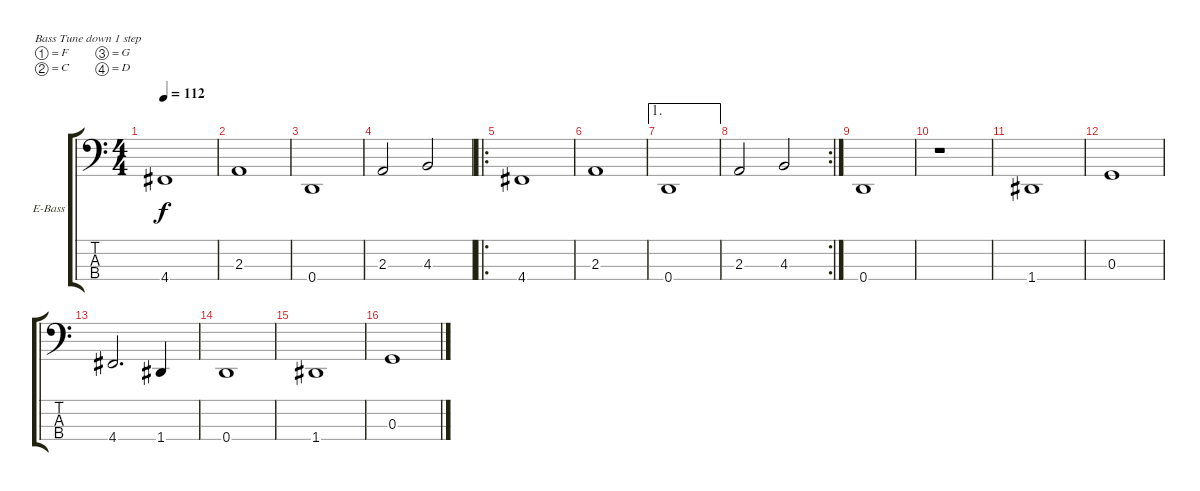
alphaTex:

\bracketExtendMode groupsimilarinstruments
\firstSystemTrackNameOrientation horizontal
\otherSystemsTrackNameOrientation horizontal
\track ("Robin" "E-Bass") {instrument electricbasspick}
\staff {score tabs}
\tuning (F2 C2 G1 D1)
\ts (4 4)
\tempo 112
\clef f4
\ks c
4.4.1{dy f} |
2.3.1 |
0.4.1 |
2.3.2 4.3.2 |
\ro
4.4.1 |
2.3.1 |
\ae 1
0.4.1 |
\rc 2
2.3.2 4.3.2 |
0.4.1 |
r.1 |
1.4.1 |
0.3.1 |
4.4.2{d} 1.4.4 |
0.4.1 |
1.4.1 |
0.3.1
